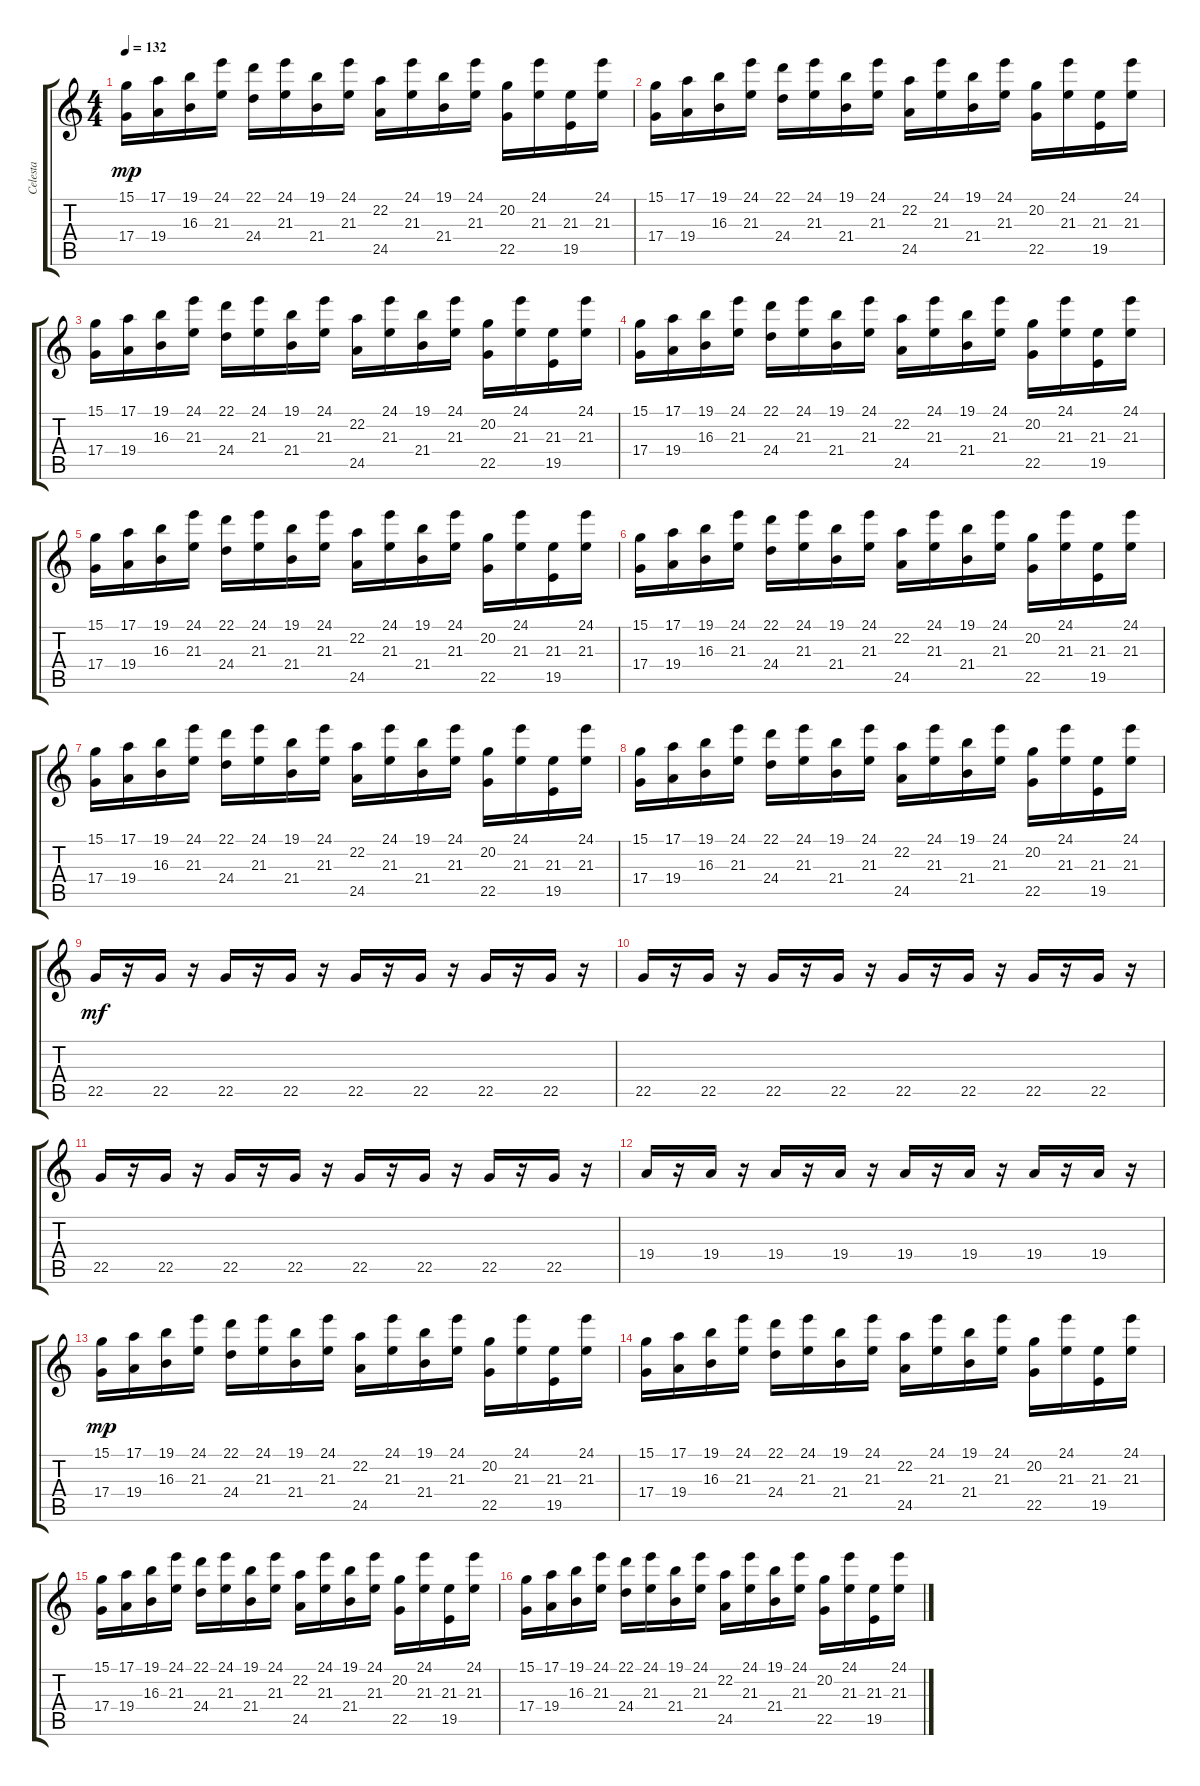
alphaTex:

\track ("Celesta" "Celesta") {instrument celesta}
\staff {score tabs}
\tuning (E4 B3 G3 D3 A2 E2) {hide}
\ts (4 4)
\tempo 132
\clef g2
\ks c
(15.1 17.4).16{dy mp} (17.1 19.4).16 (19.1 16.3).16 (24.1 21.3).16 (22.1 24.4).16 (24.1 21.3).16 (19.1 21.4).16 (24.1 21.3).16 (22.2 24.5).16 (24.1 21.3).16 (19.1 21.4).16 (24.1 21.3).16 (20.2 22.5).16 (24.1 21.3).16 (21.3 19.5).16 (24.1 21.3).16 |
(15.1 17.4).16 (17.1 19.4).16 (19.1 16.3).16 (24.1 21.3).16 (22.1 24.4).16 (24.1 21.3).16 (19.1 21.4).16 (24.1 21.3).16 (22.2 24.5).16 (24.1 21.3).16 (19.1 21.4).16 (24.1 21.3).16 (20.2 22.5).16 (24.1 21.3).16 (21.3 19.5).16 (24.1 21.3).16 |
(15.1 17.4).16 (17.1 19.4).16 (19.1 16.3).16 (24.1 21.3).16 (22.1 24.4).16 (24.1 21.3).16 (19.1 21.4).16 (24.1 21.3).16 (22.2 24.5).16 (24.1 21.3).16 (19.1 21.4).16 (24.1 21.3).16 (20.2 22.5).16 (24.1 21.3).16 (21.3 19.5).16 (24.1 21.3).16 |
(15.1 17.4).16 (17.1 19.4).16 (19.1 16.3).16 (24.1 21.3).16 (22.1 24.4).16 (24.1 21.3).16 (19.1 21.4).16 (24.1 21.3).16 (22.2 24.5).16 (24.1 21.3).16 (19.1 21.4).16 (24.1 21.3).16 (20.2 22.5).16 (24.1 21.3).16 (21.3 19.5).16 (24.1 21.3).16 |
(15.1 17.4).16 (17.1 19.4).16 (19.1 16.3).16 (24.1 21.3).16 (22.1 24.4).16 (24.1 21.3).16 (19.1 21.4).16 (24.1 21.3).16 (22.2 24.5).16 (24.1 21.3).16 (19.1 21.4).16 (24.1 21.3).16 (20.2 22.5).16 (24.1 21.3).16 (21.3 19.5).16 (24.1 21.3).16 |
(15.1 17.4).16 (17.1 19.4).16 (19.1 16.3).16 (24.1 21.3).16 (22.1 24.4).16 (24.1 21.3).16 (19.1 21.4).16 (24.1 21.3).16 (22.2 24.5).16 (24.1 21.3).16 (19.1 21.4).16 (24.1 21.3).16 (20.2 22.5).16 (24.1 21.3).16 (21.3 19.5).16 (24.1 21.3).16 |
(15.1 17.4).16 (17.1 19.4).16 (19.1 16.3).16 (24.1 21.3).16 (22.1 24.4).16 (24.1 21.3).16 (19.1 21.4).16 (24.1 21.3).16 (22.2 24.5).16 (24.1 21.3).16 (19.1 21.4).16 (24.1 21.3).16 (20.2 22.5).16 (24.1 21.3).16 (21.3 19.5).16 (24.1 21.3).16 |
(15.1 17.4).16 (17.1 19.4).16 (19.1 16.3).16 (24.1 21.3).16 (22.1 24.4).16 (24.1 21.3).16 (19.1 21.4).16 (24.1 21.3).16 (22.2 24.5).16 (24.1 21.3).16 (19.1 21.4).16 (24.1 21.3).16 (20.2 22.5).16 (24.1 21.3).16 (21.3 19.5).16 (24.1 21.3).16 |
22.5.16{dy mf} r.16 22.5.16 r.16 22.5.16 r.16 22.5.16 r.16 22.5.16 r.16 22.5.16 r.16 22.5.16 r.16 22.5.16 r.16 |
22.5.16 r.16 22.5.16 r.16 22.5.16 r.16 22.5.16 r.16 22.5.16 r.16 22.5.16 r.16 22.5.16 r.16 22.5.16 r.16 |
22.5.16 r.16 22.5.16 r.16 22.5.16 r.16 22.5.16 r.16 22.5.16 r.16 22.5.16 r.16 22.5.16 r.16 22.5.16 r.16 |
19.4.16 r.16 19.4.16 r.16 19.4.16 r.16 19.4.16 r.16 19.4.16 r.16 19.4.16 r.16 19.4.16 r.16 19.4.16 r.16 |
(15.1 17.4).16{dy mp} (17.1 19.4).16 (19.1 16.3).16 (24.1 21.3).16 (22.1 24.4).16 (24.1 21.3).16 (19.1 21.4).16 (24.1 21.3).16 (22.2 24.5).16 (24.1 21.3).16 (19.1 21.4).16 (24.1 21.3).16 (20.2 22.5).16 (24.1 21.3).16 (21.3 19.5).16 (24.1 21.3).16 |
(15.1 17.4).16 (17.1 19.4).16 (19.1 16.3).16 (24.1 21.3).16 (22.1 24.4).16 (24.1 21.3).16 (19.1 21.4).16 (24.1 21.3).16 (22.2 24.5).16 (24.1 21.3).16 (19.1 21.4).16 (24.1 21.3).16 (20.2 22.5).16 (24.1 21.3).16 (21.3 19.5).16 (24.1 21.3).16 |
(15.1 17.4).16 (17.1 19.4).16 (19.1 16.3).16 (24.1 21.3).16 (22.1 24.4).16 (24.1 21.3).16 (19.1 21.4).16 (24.1 21.3).16 (22.2 24.5).16 (24.1 21.3).16 (19.1 21.4).16 (24.1 21.3).16 (20.2 22.5).16 (24.1 21.3).16 (21.3 19.5).16 (24.1 21.3).16 |
(15.1 17.4).16 (17.1 19.4).16 (19.1 16.3).16 (24.1 21.3).16 (22.1 24.4).16 (24.1 21.3).16 (19.1 21.4).16 (24.1 21.3).16 (22.2 24.5).16 (24.1 21.3).16 (19.1 21.4).16 (24.1 21.3).16 (20.2 22.5).16 (24.1 21.3).16 (21.3 19.5).16 (24.1 21.3).16
